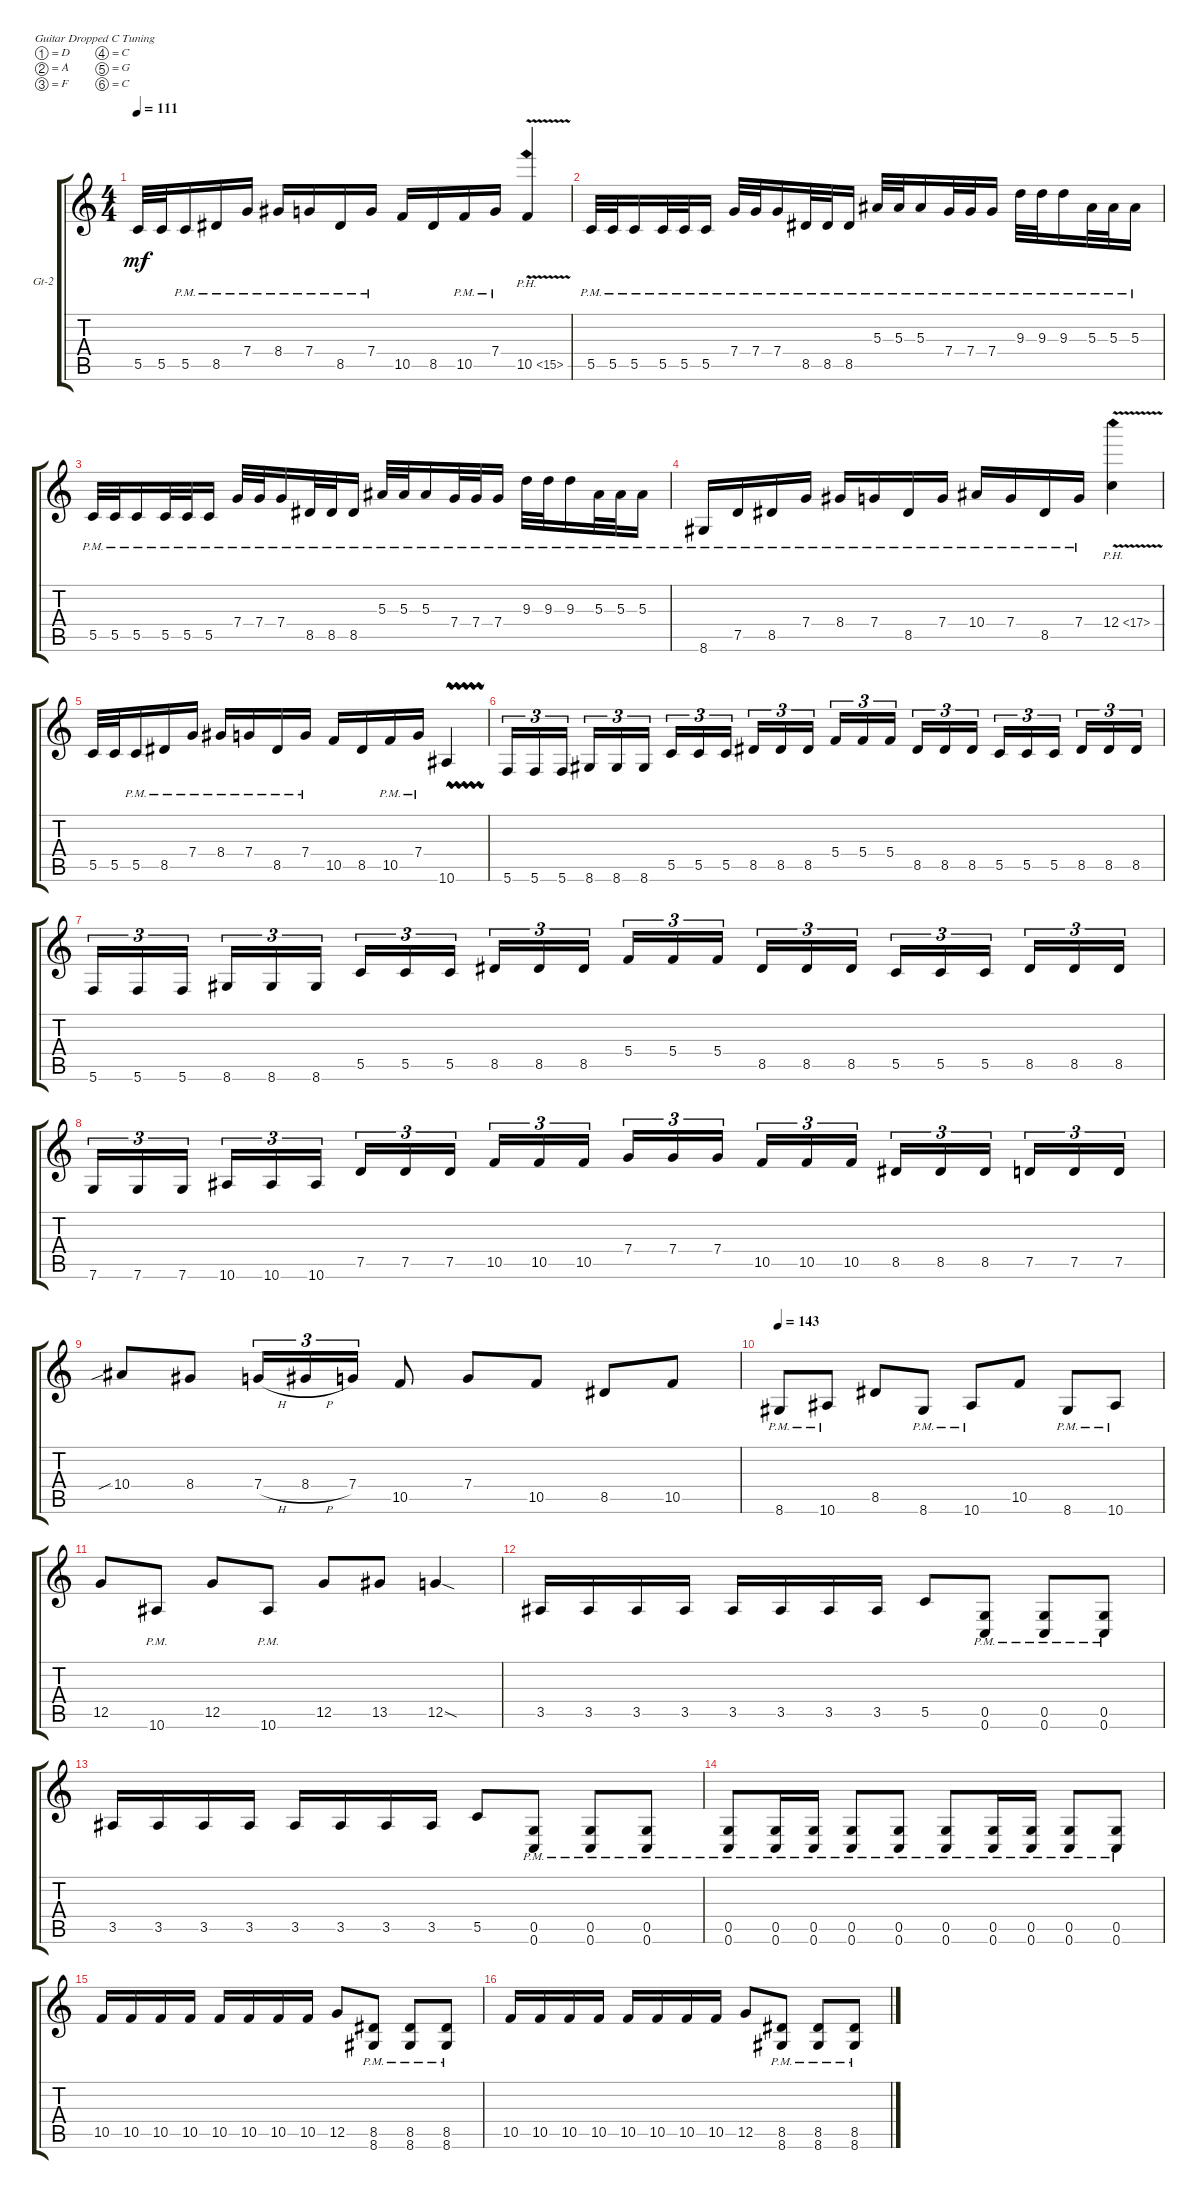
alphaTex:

\defaultSystemsLayout 4
\bracketExtendMode groupsimilarinstruments
\firstSystemTrackNameOrientation horizontal
\otherSystemsTrackNameOrientation horizontal
\track ("Guitar 2" "Gt-2") {instrument distortionguitar}
\staff {score tabs}
\tuning (D4 A3 F3 C3 G2 C2)
\ts (4 4)
\tempo 111
\clef g2
\ks c
5.5.32{dy mf} 5.5.32 5.5{pm}.16 8.5{pm}.16 7.4{pm}.16 8.4{pm}.16 7.4{pm}.16 8.5{pm}.16 7.4{pm}.16 10.5.16 8.5.16 10.5{pm}.16 7.4{pm}.16 10.5{ph 5 v}.4 |
5.5{pm}.32 5.5{pm}.32 5.5{pm}.16 5.5{pm}.32 5.5{pm}.32 5.5{pm}.16 7.4{pm}.32 7.4{pm}.32 7.4{pm}.16 8.5{pm}.32 8.5{pm}.32 8.5{pm}.16 5.3{pm}.32 5.3{pm}.32 5.3{pm}.16 7.4{pm}.32 7.4{pm}.32 7.4{pm}.16 9.3{pm}.32 9.3{pm}.32 9.3{pm}.16 5.3{pm}.32 5.3{pm}.32 5.3{pm}.16 |
5.5{pm}.32 5.5{pm}.32 5.5{pm}.16 5.5{pm}.32 5.5{pm}.32 5.5{pm}.16 7.4{pm}.32 7.4{pm}.32 7.4{pm}.16 8.5{pm}.32 8.5{pm}.32 8.5{pm}.16 5.3{pm}.32 5.3{pm}.32 5.3{pm}.16 7.4{pm}.32 7.4{pm}.32 7.4{pm}.16 9.3{pm}.32 9.3{pm}.32 9.3{pm}.16 5.3{pm}.32 5.3{pm}.32 5.3{pm}.16 |
8.6{pm}.16 7.5{pm}.16 8.5{pm}.16 7.4{pm}.16 8.4{pm}.16 7.4{pm}.16 8.5{pm}.16 7.4{pm}.16 10.4{pm}.16 7.4{pm}.16 8.5{pm}.16 7.4{pm}.16 12.4{ph 5 v}.4 |
5.5.32 5.5.32 5.5{pm}.16 8.5{pm}.16 7.4{pm}.16 8.4{pm}.16 7.4{pm}.16 8.5{pm}.16 7.4{pm}.16 10.5.16 8.5.16 10.5{pm}.16 7.4{pm}.16 10.6{vw}.4 |
5.6.16{tu (3 2)} 5.6.16{tu (3 2)} 5.6.16{tu (3 2)} 8.6.16{tu (3 2)} 8.6.16{tu (3 2)} 8.6.16{tu (3 2)} 5.5.16{tu (3 2)} 5.5.16{tu (3 2)} 5.5.16{tu (3 2)} 8.5.16{tu (3 2)} 8.5.16{tu (3 2)} 8.5.16{tu (3 2)} 5.4.16{tu (3 2)} 5.4.16{tu (3 2)} 5.4.16{tu (3 2)} 8.5.16{tu (3 2)} 8.5.16{tu (3 2)} 8.5.16{tu (3 2)} 5.5.16{tu (3 2)} 5.5.16{tu (3 2)} 5.5.16{tu (3 2)} 8.5.16{tu (3 2)} 8.5.16{tu (3 2)} 8.5.16{tu (3 2)} |
5.6.16{tu (3 2)} 5.6.16{tu (3 2)} 5.6.16{tu (3 2)} 8.6.16{tu (3 2)} 8.6.16{tu (3 2)} 8.6.16{tu (3 2)} 5.5.16{tu (3 2)} 5.5.16{tu (3 2)} 5.5.16{tu (3 2)} 8.5.16{tu (3 2)} 8.5.16{tu (3 2)} 8.5.16{tu (3 2)} 5.4.16{tu (3 2)} 5.4.16{tu (3 2)} 5.4.16{tu (3 2)} 8.5.16{tu (3 2)} 8.5.16{tu (3 2)} 8.5.16{tu (3 2)} 5.5.16{tu (3 2)} 5.5.16{tu (3 2)} 5.5.16{tu (3 2)} 8.5.16{tu (3 2)} 8.5.16{tu (3 2)} 8.5.16{tu (3 2)} |
7.6.16{tu (3 2)} 7.6.16{tu (3 2)} 7.6.16{tu (3 2)} 10.6.16{tu (3 2)} 10.6.16{tu (3 2)} 10.6.16{tu (3 2)} 7.5.16{tu (3 2)} 7.5.16{tu (3 2)} 7.5.16{tu (3 2)} 10.5.16{tu (3 2)} 10.5.16{tu (3 2)} 10.5.16{tu (3 2)} 7.4.16{tu (3 2)} 7.4.16{tu (3 2)} 7.4.16{tu (3 2)} 10.5.16{tu (3 2)} 10.5.16{tu (3 2)} 10.5.16{tu (3 2)} 8.5.16{tu (3 2)} 8.5.16{tu (3 2)} 8.5.16{tu (3 2)} 7.5.16{tu (3 2)} 7.5.16{tu (3 2)} 7.5.16{tu (3 2)} |
10.4{sib}.8 8.4.8 7.4{h}.16{tu (3 2)} 8.4{h}.16{tu (3 2)} 7.4.16{tu (3 2)} 10.5.8 7.4.8 10.5.8 8.5.8 10.5.8 |
\tempo 143
8.6{pm}.8 10.6{pm}.8 8.5.8 8.6{pm}.8 10.6{pm}.8 10.5.8 8.6{pm}.8 10.6{pm}.8 |
12.5.8 10.6{pm}.8 12.5.8 10.6{pm}.8 12.5.8 13.5.8 12.5{sod}.4 |
3.5.16 3.5.16 3.5.16 3.5.16 3.5.16 3.5.16 3.5.16 3.5.16 5.5.8 (0.6{pm} 0.5{pm}).8 (0.6{pm} 0.5{pm}).8 (0.6{pm} 0.5{pm}).8 |
3.5.16 3.5.16 3.5.16 3.5.16 3.5.16 3.5.16 3.5.16 3.5.16 5.5.8 (0.6{pm} 0.5{pm}).8 (0.6{pm} 0.5{pm}).8 (0.6{pm} 0.5{pm}).8 |
(0.6{pm} 0.5{pm}).8 (0.6{pm} 0.5{pm}).16 (0.6{pm} 0.5{pm}).16 (0.6{pm} 0.5{pm}).8 (0.6{pm} 0.5{pm}).8 (0.6{pm} 0.5{pm}).8 (0.6{pm} 0.5{pm}).16 (0.6{pm} 0.5{pm}).16 (0.6{pm} 0.5{pm}).8 (0.6{pm} 0.5{pm}).8 |
10.5.16 10.5.16 10.5.16 10.5.16 10.5.16 10.5.16 10.5.16 10.5.16 12.5.8 (8.6{pm} 8.5{pm}).8 (8.6{pm} 8.5{pm}).8 (8.6{pm} 8.5{pm}).8 |
10.5.16 10.5.16 10.5.16 10.5.16 10.5.16 10.5.16 10.5.16 10.5.16 12.5.8 (8.6{pm} 8.5{pm}).8 (8.6{pm} 8.5{pm}).8 (8.6{pm} 8.5{pm}).8
